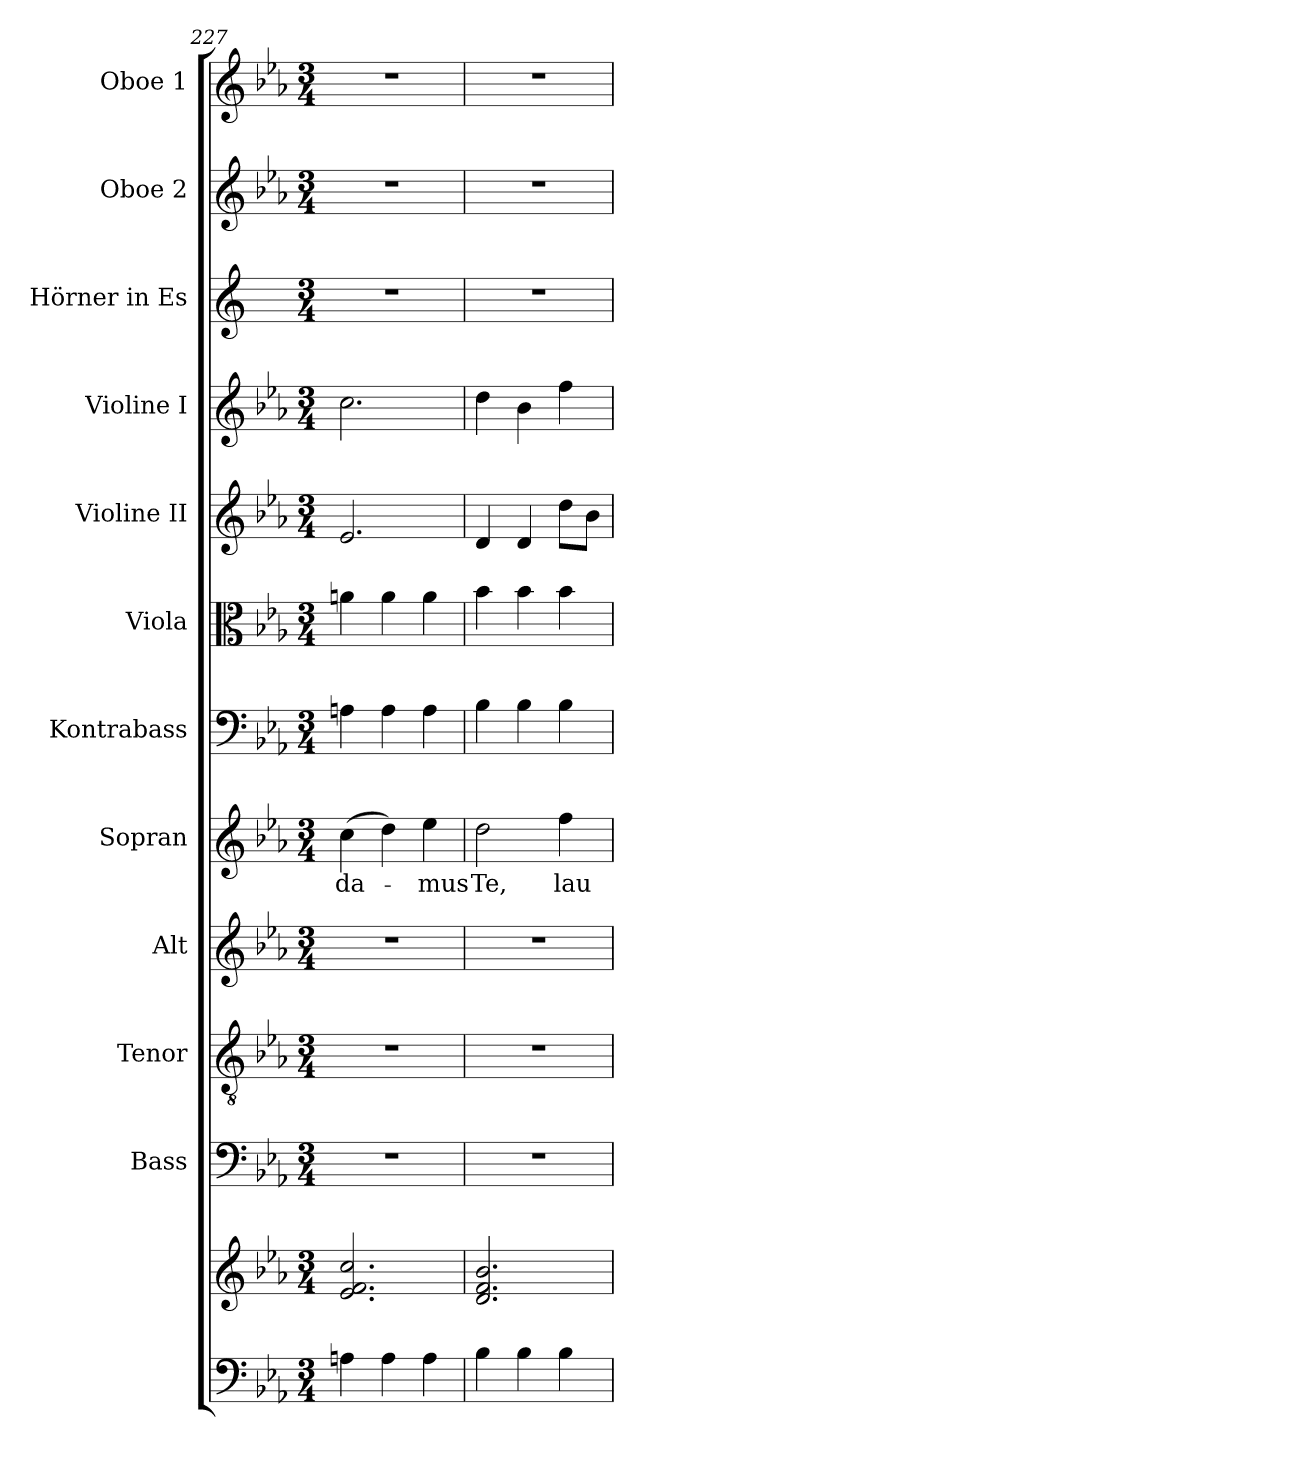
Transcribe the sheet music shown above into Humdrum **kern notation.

**kern	**kern	**kern	**kern	**kern	**kern	**text	**kern	**kern	**kern	**kern	**kern	**kern	**kern
*part12	*part12	*part11	*part10	*part9	*part8	*part8	*part7	*part6	*part5	*part4	*part3	*part2	*part1
*staff13	*staff12	*staff11	*staff10	*staff9	*staff8	*staff8	*staff7	*staff6	*staff5	*staff4	*staff3	*staff2	*staff1
*	*	*I"Bass	*I"Tenor	*I"Alt	*I"Sopran	*	*I"Kontrabass	*I"Viola	*I"Violine II	*I"Violine I	*I"Hörner in Es	*I"Oboe 2	*I"Oboe 1
*	*	*I'B.	*I'T.	*I'A.	*I'S.	*	*I'Kb.	*I'Vla.	*I'Vl. II	*I'Vl. I	*	*I'Ob. 2	*I'Ob. 1
*clefF4	*clefG2	*clefF4	*clefGv2	*clefG2	*clefG2	*	*clefF4	*clefC3	*clefG2	*clefG2	*clefG2	*clefG2	*clefG2
*	*	*	*	*	*	*	*ITrd7c12	*	*	*	*ITrd5c9	*	*
*k[b-e-a-]	*k[b-e-a-]	*k[b-e-a-]	*k[b-e-a-]	*k[b-e-a-]	*k[b-e-a-]	*	*k[b-e-a-]	*k[b-e-a-]	*k[b-e-a-]	*k[b-e-a-]	*k[b-e-a-]	*k[b-e-a-]	*k[b-e-a-]
*E-:	*E-:	*E-:	*E-:	*E-:	*E-:	*	*E-:	*E-:	*E-:	*E-:	*E-:	*E-:	*E-:
*M3/4	*M3/4	*M3/4	*M3/4	*M3/4	*M3/4	*	*M3/4	*M3/4	*M3/4	*M3/4	*M3/4	*M3/4	*M3/4
=227	=227	=227	=227	=227	=227	=227	=227	=227	=227	=227	=227	=227	=227
!	!	!	!	!	!	!LO:LY:b	!	!	!	!	!	!	!
4An\	2.e-/ 2.f/ 2.cc/	2.r	2.r	2.r	(>4cc\	-da-	4AAn\	4an\	2.e-/	2.cc\	2.r	2.r	2.r
4A\	.	.	.	.	4dd\)	.	4AA\	4a\	.	.	.	.	.
!	!	!	!	!	!	!LO:LY:b	!	!	!	!	!	!	!
4A\	.	.	.	.	4ee-\	-mus	4AA\	4a\	.	.	.	.	.
=228	=228	=228	=228	=228	=228	=228	=228	=228	=228	=228	=228	=228	=228
!	!	!	!	!	!	!LO:LY:b	!	!	!	!	!	!	!
4B-\	2.d/ 2.f/ 2.b-/	2.r	2.r	2.r	2dd\	Te,	4BB-\	4b-\	4d/	4dd\	2.r	2.r	2.r
4B-\	.	.	.	.	.	.	4BB-\	4b-\	4d/	4b-\	.	.	.
!	!	!	!	!	!	!LO:LY:b	!	!	!	!	!	!	!
4B-\	.	.	.	.	4ff\	lau-	4BB-\	4b-\	8dd\L	4ff\	.	.	.
.	.	.	.	.	.	.	.	.	8b-\J	.	.	.	.
=	=	=	=	=	=	=	=	=	=	=	=	=	=
*-	*-	*-	*-	*-	*-	*-	*-	*-	*-	*-	*-	*-	*-
